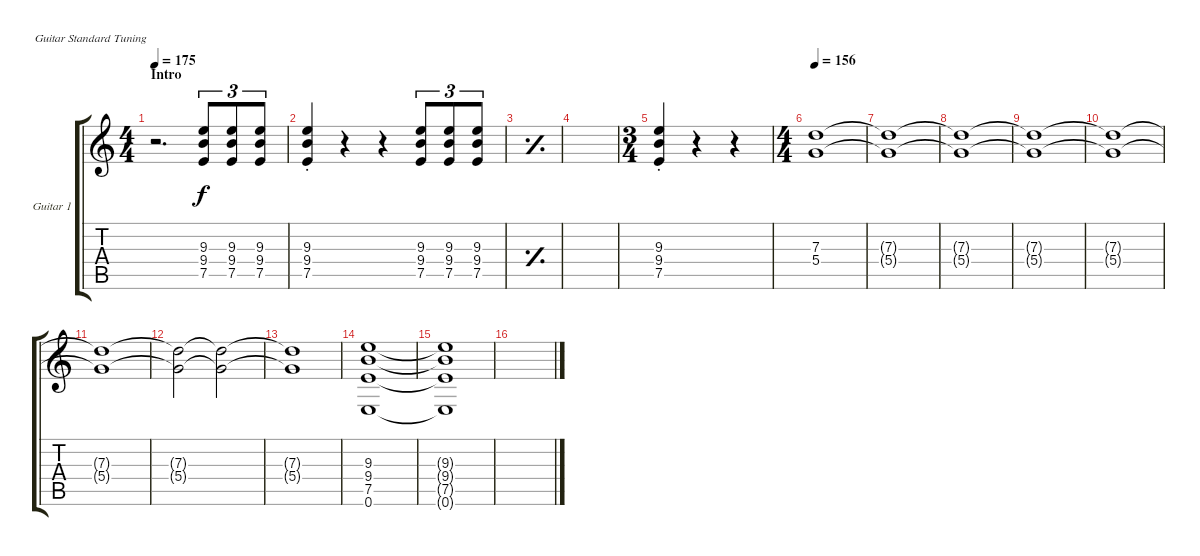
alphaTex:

\bracketExtendMode groupsimilarinstruments
\firstSystemTrackNameOrientation horizontal
\otherSystemsTrackNameOrientation horizontal
\track ("Guitar 1" "Guitar 1") {instrument overdrivenguitar}
\staff {score tabs}
\tuning (E4 B3 G3 D3 A2 E2)
\ts (4 4)
\section ("" "Intro")
\tempo 175
\clef g2
\ks c
r.2{d dy f instrument overdrivenguitar} (9.3 9.4 7.5).8{tu (3 2)} (9.3 9.4 7.5).8{tu (3 2)} (9.3 9.4 7.5).8{tu (3 2)} |
(9.3{st} 9.4{st} 7.5{st}).4 r.4 r.4 (9.3 9.4 7.5).8{tu (3 2)} (9.3 9.4 7.5).8{tu (3 2)} (9.3 9.4 7.5).8{tu (3 2)} |
\simile simple
|
|
\ts (3 4)
\simile none
(9.3{st} 9.4{st} 7.5{st}).4 r.4 r.4 |
\ts (4 4)
\tempo 156
(7.3 5.4).1 |
(7.3{t} 5.4{t}).1 |
(7.3{t} 5.4{t}).1 |
(7.3{t} 5.4{t}).1 |
(7.3{t} 5.4{t}).1 |
(7.3{t} 5.4{t}).1 |
(7.3{t} 5.4{t}).2 (7.3{t} 5.4{t}).2 |
(7.3{t} 5.4{t}).1 |
(9.3 9.4 7.5 0.6).1 |
(9.3{t} 9.4{t} 7.5{t} 0.6{t}).1 |
\simile firstofdouble
